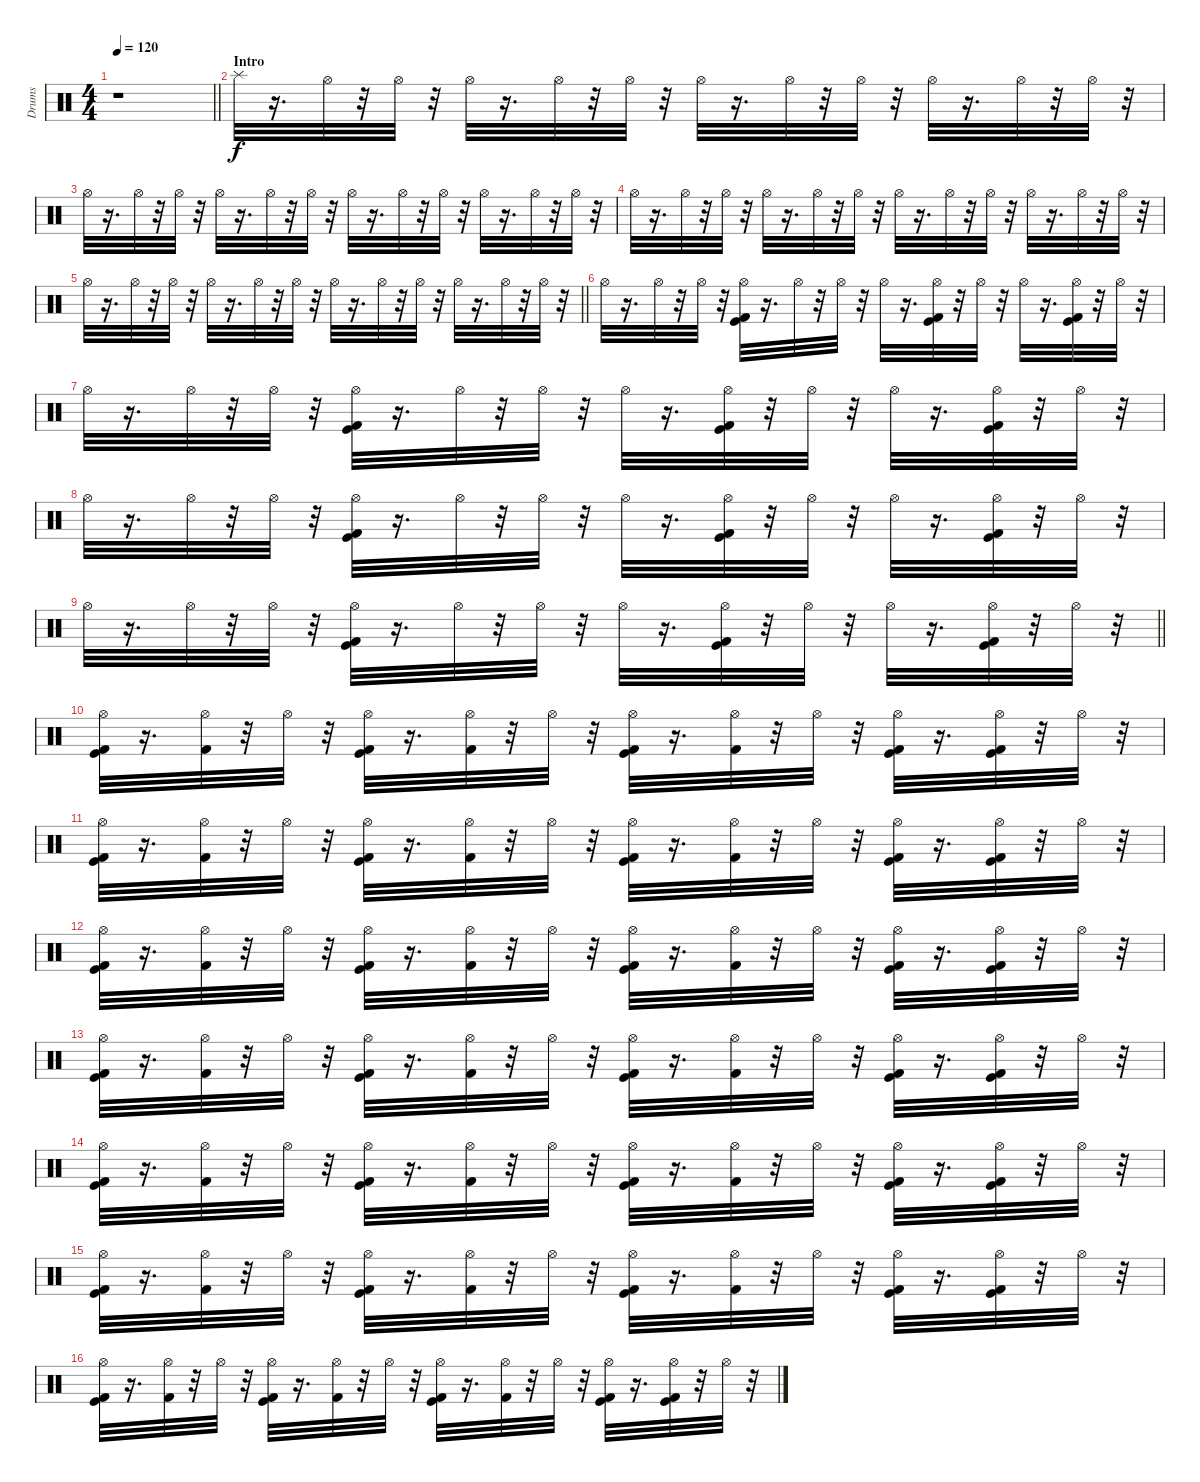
\track ("Drums" "Drums") {instrument percussion}
\staff {score}
\articulation defaults
\ts (4 4)
\tempo 120
\clef neutral
\barLineRight lightlight
\ks c
r.1{dy f} |
\section ("" "Intro")
"Splash (hit)".32 r.16{d} "Hi-Hat (open)".32 r.32 "Hi-Hat (open)".32 r.32 "Hi-Hat (open)".32 r.16{d} "Hi-Hat (open)".32 r.32 "Hi-Hat (open)".32 r.32 "Hi-Hat (open)".32 r.16{d} "Hi-Hat (open)".32 r.32 "Hi-Hat (open)".32 r.32 "Hi-Hat (open)".32 r.16{d} "Hi-Hat (open)".32 r.32 "Hi-Hat (open)".32 r.32 |
"Hi-Hat (open)".32 r.16{d} "Hi-Hat (open)".32 r.32 "Hi-Hat (open)".32 r.32 "Hi-Hat (open)".32 r.16{d} "Hi-Hat (open)".32 r.32 "Hi-Hat (open)".32 r.32 "Hi-Hat (open)".32 r.16{d} "Hi-Hat (open)".32 r.32 "Hi-Hat (open)".32 r.32 "Hi-Hat (open)".32 r.16{d} "Hi-Hat (open)".32 r.32 "Hi-Hat (open)".32 r.32 |
"Hi-Hat (open)".32 r.16{d} "Hi-Hat (open)".32 r.32 "Hi-Hat (open)".32 r.32 "Hi-Hat (open)".32 r.16{d} "Hi-Hat (open)".32 r.32 "Hi-Hat (open)".32 r.32 "Hi-Hat (open)".32 r.16{d} "Hi-Hat (open)".32 r.32 "Hi-Hat (open)".32 r.32 "Hi-Hat (open)".32 r.16{d} "Hi-Hat (open)".32 r.32 "Hi-Hat (open)".32 r.32 |
\barLineRight lightlight "Hi-Hat (open)".32
r.16{d} "Hi-Hat (open)".32 r.32 "Hi-Hat (open)".32 r.32 "Hi-Hat (open)".32 r.16{d} "Hi-Hat (open)".32 r.32 "Hi-Hat (open)".32 r.32 "Hi-Hat (open)".32 r.16{d} "Hi-Hat (open)".32 r.32 "Hi-Hat (open)".32 r.32 "Hi-Hat (open)".32 r.16{d} "Hi-Hat (open)".32 r.32 "Hi-Hat (open)".32 r.32 |
"Hi-Hat (open)".32 r.16{d} "Hi-Hat (open)".32 r.32 "Hi-Hat (open)".32 r.32 ("Kick (hit)" "Kick (hit) 2" "Hi-Hat (open)").32 r.16{d} "Hi-Hat (open)".32 r.32 "Hi-Hat (open)".32 r.32 "Hi-Hat (open)".32 r.16{d} ("Kick (hit) 2" "Hi-Hat (open)" "Kick (hit)").32 r.32 "Hi-Hat (open)".32 r.32 "Hi-Hat (open)".32 r.16{d} ("Kick (hit)" "Kick (hit) 2" "Hi-Hat (open)").32 r.32 "Hi-Hat (open)".32 r.32 |
"Hi-Hat (open)".32 r.16{d} "Hi-Hat (open)".32 r.32 "Hi-Hat (open)".32 r.32 ("Hi-Hat (open)" "Kick (hit) 2" "Kick (hit)").32 r.16{d} "Hi-Hat (open)".32 r.32 "Hi-Hat (open)".32 r.32 "Hi-Hat (open)".32 r.16{d} ("Hi-Hat (open)" "Kick (hit) 2" "Kick (hit)").32 r.32 "Hi-Hat (open)".32 r.32 "Hi-Hat (open)".32 r.16{d} ("Hi-Hat (open)" "Kick (hit)" "Kick (hit) 2").32 r.32 "Hi-Hat (open)".32 r.32 |
"Hi-Hat (open)".32 r.16{d} "Hi-Hat (open)".32 r.32 "Hi-Hat (open)".32 r.32 ("Hi-Hat (open)" "Kick (hit)" "Kick (hit) 2").32 r.16{d} "Hi-Hat (open)".32 r.32 "Hi-Hat (open)".32 r.32 "Hi-Hat (open)".32 r.16{d} ("Hi-Hat (open)" "Kick (hit) 2" "Kick (hit)").32 r.32 "Hi-Hat (open)".32 r.32 "Hi-Hat (open)".32 r.16{d} ("Hi-Hat (open)" "Kick (hit)" "Kick (hit) 2").32 r.32 "Hi-Hat (open)".32 r.32 |
\barLineRight lightlight "Hi-Hat (open)".32
r.16{d} "Hi-Hat (open)".32 r.32 "Hi-Hat (open)".32 r.32 ("Hi-Hat (open)" "Kick (hit)" "Kick (hit) 2").32 r.16{d} "Hi-Hat (open)".32 r.32 "Hi-Hat (open)".32 r.32 "Hi-Hat (open)".32 r.16{d} ("Hi-Hat (open)" "Kick (hit) 2" "Kick (hit)").32 r.32 "Hi-Hat (open)".32 r.32 "Hi-Hat (open)".32 r.16{d} ("Hi-Hat (open)" "Kick (hit)" "Kick (hit) 2").32 r.32 "Hi-Hat (open)".32 r.32 |
("Kick (hit) 2" "Hi-Hat (open)" "Kick (hit)").32 r.16{d} ("Kick (hit) 2" "Hi-Hat (open)").32 r.32 "Hi-Hat (open)".32 r.32 ("Kick (hit)" "Kick (hit) 2" "Hi-Hat (open)").32 r.16{d} ("Kick (hit) 2" "Hi-Hat (open)").32 r.32 "Hi-Hat (open)".32 r.32 ("Kick (hit)" "Kick (hit) 2" "Hi-Hat (open)").32 r.16{d} ("Kick (hit) 2" "Hi-Hat (open)").32 r.32 "Hi-Hat (open)".32 r.32 ("Kick (hit)" "Kick (hit) 2" "Hi-Hat (open)").32 r.16{d} ("Kick (hit)" "Kick (hit) 2" "Hi-Hat (open)").32 r.32 "Hi-Hat (open)".32 r.32 |
("Hi-Hat (open)" "Kick (hit) 2" "Kick (hit)").32 r.16{d} ("Hi-Hat (open)" "Kick (hit) 2").32 r.32 "Hi-Hat (open)".32 r.32 ("Hi-Hat (open)" "Kick (hit)" "Kick (hit) 2").32 r.16{d} ("Hi-Hat (open)" "Kick (hit) 2").32 r.32 "Hi-Hat (open)".32 r.32 ("Hi-Hat (open)" "Kick (hit)" "Kick (hit) 2").32 r.16{d} ("Hi-Hat (open)" "Kick (hit) 2").32 r.32 "Hi-Hat (open)".32 r.32 ("Hi-Hat (open)" "Kick (hit)" "Kick (hit) 2").32 r.16{d} ("Hi-Hat (open)" "Kick (hit)" "Kick (hit) 2").32 r.32 "Hi-Hat (open)".32 r.32 |
("Hi-Hat (open)" "Kick (hit) 2" "Kick (hit)").32 r.16{d} ("Hi-Hat (open)" "Kick (hit) 2").32 r.32 "Hi-Hat (open)".32 r.32 ("Hi-Hat (open)" "Kick (hit)" "Kick (hit) 2").32 r.16{d} ("Hi-Hat (open)" "Kick (hit) 2").32 r.32 "Hi-Hat (open)".32 r.32 ("Hi-Hat (open)" "Kick (hit)" "Kick (hit) 2").32 r.16{d} ("Hi-Hat (open)" "Kick (hit) 2").32 r.32 "Hi-Hat (open)".32 r.32 ("Hi-Hat (open)" "Kick (hit)" "Kick (hit) 2").32 r.16{d} ("Hi-Hat (open)" "Kick (hit)" "Kick (hit) 2").32 r.32 "Hi-Hat (open)".32 r.32 |
("Hi-Hat (open)" "Kick (hit) 2" "Kick (hit)").32 r.16{d} ("Hi-Hat (open)" "Kick (hit) 2").32 r.32 "Hi-Hat (open)".32 r.32 ("Hi-Hat (open)" "Kick (hit)" "Kick (hit) 2").32 r.16{d} ("Hi-Hat (open)" "Kick (hit) 2").32 r.32 "Hi-Hat (open)".32 r.32 ("Hi-Hat (open)" "Kick (hit)" "Kick (hit) 2").32 r.16{d} ("Hi-Hat (open)" "Kick (hit) 2").32 r.32 "Hi-Hat (open)".32 r.32 ("Hi-Hat (open)" "Kick (hit)" "Kick (hit) 2").32 r.16{d} ("Hi-Hat (open)" "Kick (hit)" "Kick (hit) 2").32 r.32 "Hi-Hat (open)".32 r.32 |
("Hi-Hat (open)" "Kick (hit) 2" "Kick (hit)").32 r.16{d} ("Hi-Hat (open)" "Kick (hit) 2").32 r.32 "Hi-Hat (open)".32 r.32 ("Hi-Hat (open)" "Kick (hit)" "Kick (hit) 2").32 r.16{d} ("Hi-Hat (open)" "Kick (hit) 2").32 r.32 "Hi-Hat (open)".32 r.32 ("Hi-Hat (open)" "Kick (hit)" "Kick (hit) 2").32 r.16{d} ("Hi-Hat (open)" "Kick (hit) 2").32 r.32 "Hi-Hat (open)".32 r.32 ("Hi-Hat (open)" "Kick (hit)" "Kick (hit) 2").32 r.16{d} ("Hi-Hat (open)" "Kick (hit)" "Kick (hit) 2").32 r.32 "Hi-Hat (open)".32 r.32 |
("Hi-Hat (open)" "Kick (hit) 2" "Kick (hit)").32 r.16{d} ("Hi-Hat (open)" "Kick (hit) 2").32 r.32 "Hi-Hat (open)".32 r.32 ("Hi-Hat (open)" "Kick (hit)" "Kick (hit) 2").32 r.16{d} ("Hi-Hat (open)" "Kick (hit) 2").32 r.32 "Hi-Hat (open)".32 r.32 ("Hi-Hat (open)" "Kick (hit)" "Kick (hit) 2").32 r.16{d} ("Hi-Hat (open)" "Kick (hit) 2").32 r.32 "Hi-Hat (open)".32 r.32 ("Hi-Hat (open)" "Kick (hit)" "Kick (hit) 2").32 r.16{d} ("Hi-Hat (open)" "Kick (hit)" "Kick (hit) 2").32 r.32 "Hi-Hat (open)".32 r.32 |
("Hi-Hat (open)" "Kick (hit) 2" "Kick (hit)").32 r.16{d} ("Hi-Hat (open)" "Kick (hit) 2").32 r.32 "Hi-Hat (open)".32 r.32 ("Hi-Hat (open)" "Kick (hit)" "Kick (hit) 2").32 r.16{d} ("Hi-Hat (open)" "Kick (hit) 2").32 r.32 "Hi-Hat (open)".32 r.32 ("Hi-Hat (open)" "Kick (hit)" "Kick (hit) 2").32 r.16{d} ("Hi-Hat (open)" "Kick (hit) 2").32 r.32 "Hi-Hat (open)".32 r.32 ("Hi-Hat (open)" "Kick (hit)" "Kick (hit) 2").32 r.16{d} ("Hi-Hat (open)" "Kick (hit)" "Kick (hit) 2").32 r.32 "Hi-Hat (open)".32 r.32
